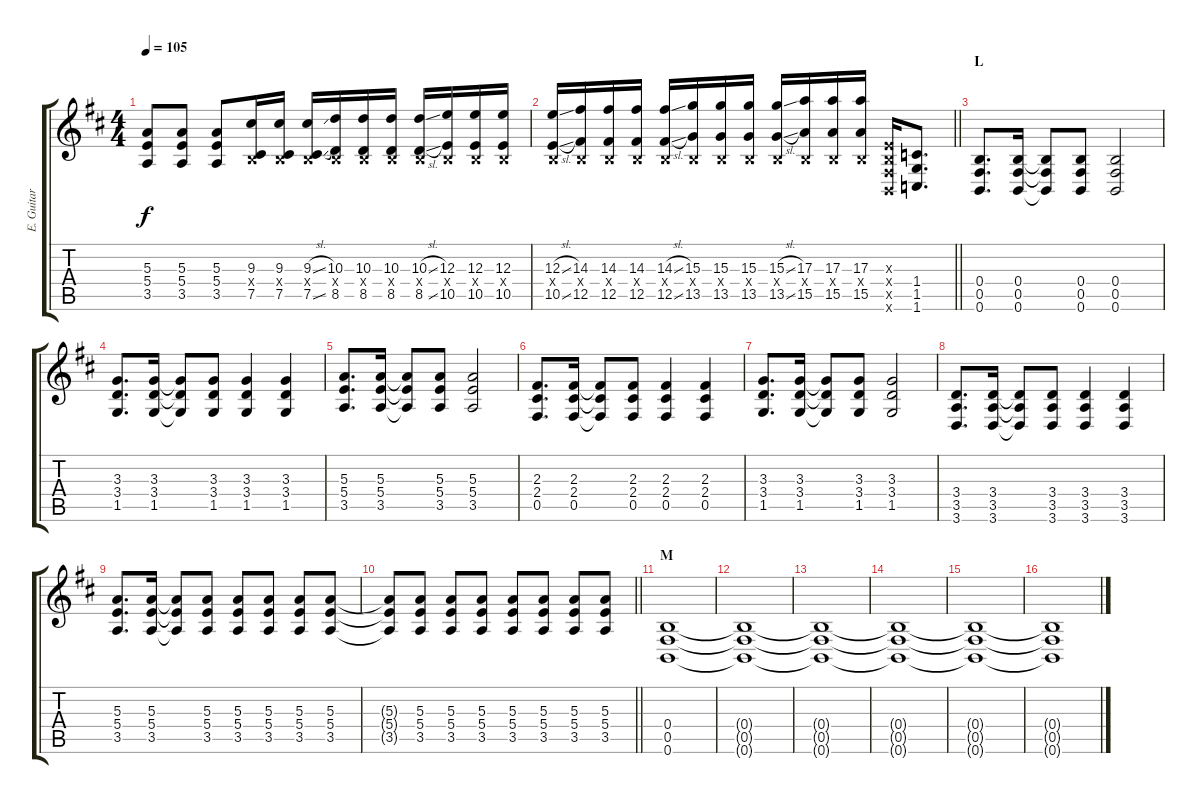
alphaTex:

\track ("E. Guitar II" "E. Guitar ") {instrument overdrivenguitar}
\staff {score tabs}
\tuning (Db4 Ab3 E3 B2 Gb2 B1) {hide}
\ts (4 4)
\tempo 105
\clef g2
\ks d
(5.3 5.4 3.5).8{dy f} (5.3 5.4 3.5).8 (5.3 5.4 3.5).8 (9.3 0.4{x} 7.5).16 (9.3 0.4{x} 7.5).16 (9.3{sl} 0.4{x} 7.5{sl}).16 (10.3 0.4{x} 8.5).16 (10.3 0.4{x} 8.5).16 (10.3 0.4{x} 8.5).16 (10.3{sl} 0.4{x} 8.5{sl}).16 (12.3 0.4{x} 10.5).16 (12.3 0.4{x} 10.5).16 (12.3 0.4{x} 10.5).16 |
\barLineRight lightlight
(12.3{sl} 0.4{x} 10.5{sl}).16 (14.3 0.4{x} 12.5).16 (14.3 0.4{x} 12.5).16 (14.3 0.4{x} 12.5).16 (14.3{sl} 0.4{x} 12.5{sl}).16 (15.3 0.4{x} 13.5).16 (15.3 0.4{x} 13.5).16 (15.3 0.4{x} 13.5).16 (15.3{sl} 0.4{x} 13.5{sl}).16 (17.3 0.4{x} 15.5).16 (17.3 0.4{x} 15.5).16 (17.3 0.4{x} 15.5).16 (0.3{x} 0.4{x} 0.5{x} 0.6{x}).16 (1.4 1.5 1.6).8{d} |
\section ("" "L")
(0.4 0.5 0.6).8{d} (0.4 0.5 0.6).16 (0.4{t} 0.5{t} 0.6{t}).8 (0.4 0.5 0.6).8 (0.4 0.5 0.6).2 |
(3.3 3.4 1.5).8{d} (3.3 3.4 1.5).16 (3.3{t} 3.4{t} 1.5{t}).8 (3.3 3.4 1.5).8 (3.3 3.4 1.5).4 (3.3 3.4 1.5).4 |
(5.3 5.4 3.5).8{d} (5.3 5.4 3.5).16 (5.3{t} 5.4{t} 3.5{t}).8 (5.3 5.4 3.5).8 (5.3 5.4 3.5).2 |
(2.3 2.4 0.5).8{d} (2.3 2.4 0.5).16 (2.3{t} 2.4{t} 0.5{t}).8 (2.3 2.4 0.5).8 (2.3 2.4 0.5).4 (2.3 2.4 0.5).4 |
(3.3 3.4 1.5).8{d} (3.3 3.4 1.5).16 (3.3{t} 3.4{t} 1.5{t}).8 (3.3 3.4 1.5).8 (3.3 3.4 1.5).2 |
(3.4 3.5 3.6).8{d} (3.4 3.5 3.6).16 (3.4{t} 3.5{t} 3.6{t}).8 (3.4 3.5 3.6).8 (3.4 3.5 3.6).4 (3.4 3.5 3.6).4 |
(5.3 5.4 3.5).8{d} (5.3 5.4 3.5).16 (5.3{t} 5.4{t} 3.5{t}).8 (5.3 5.4 3.5).8 (5.3 5.4 3.5).8 (5.3 5.4 3.5).8 (5.3 5.4 3.5).8 (5.3 5.4 3.5).8 |
\barLineRight lightlight
(5.3{t} 5.4{t} 3.5{t}).8 (5.3 5.4 3.5).8 (5.3 5.4 3.5).8 (5.3 5.4 3.5).8 (5.3 5.4 3.5).8 (5.3 5.4 3.5).8 (5.3 5.4 3.5).8 (5.3 5.4 3.5).8 |
\section ("" "M")
(0.4 0.5 0.6).1 |
(0.4{t} 0.5{t} 0.6{t}).1 |
(0.4{t} 0.5{t} 0.6{t}).1 |
(0.4{t} 0.5{t} 0.6{t}).1 |
(0.4{t} 0.5{t} 0.6{t}).1 |
(0.4{t} 0.5{t} 0.6{t}).1
